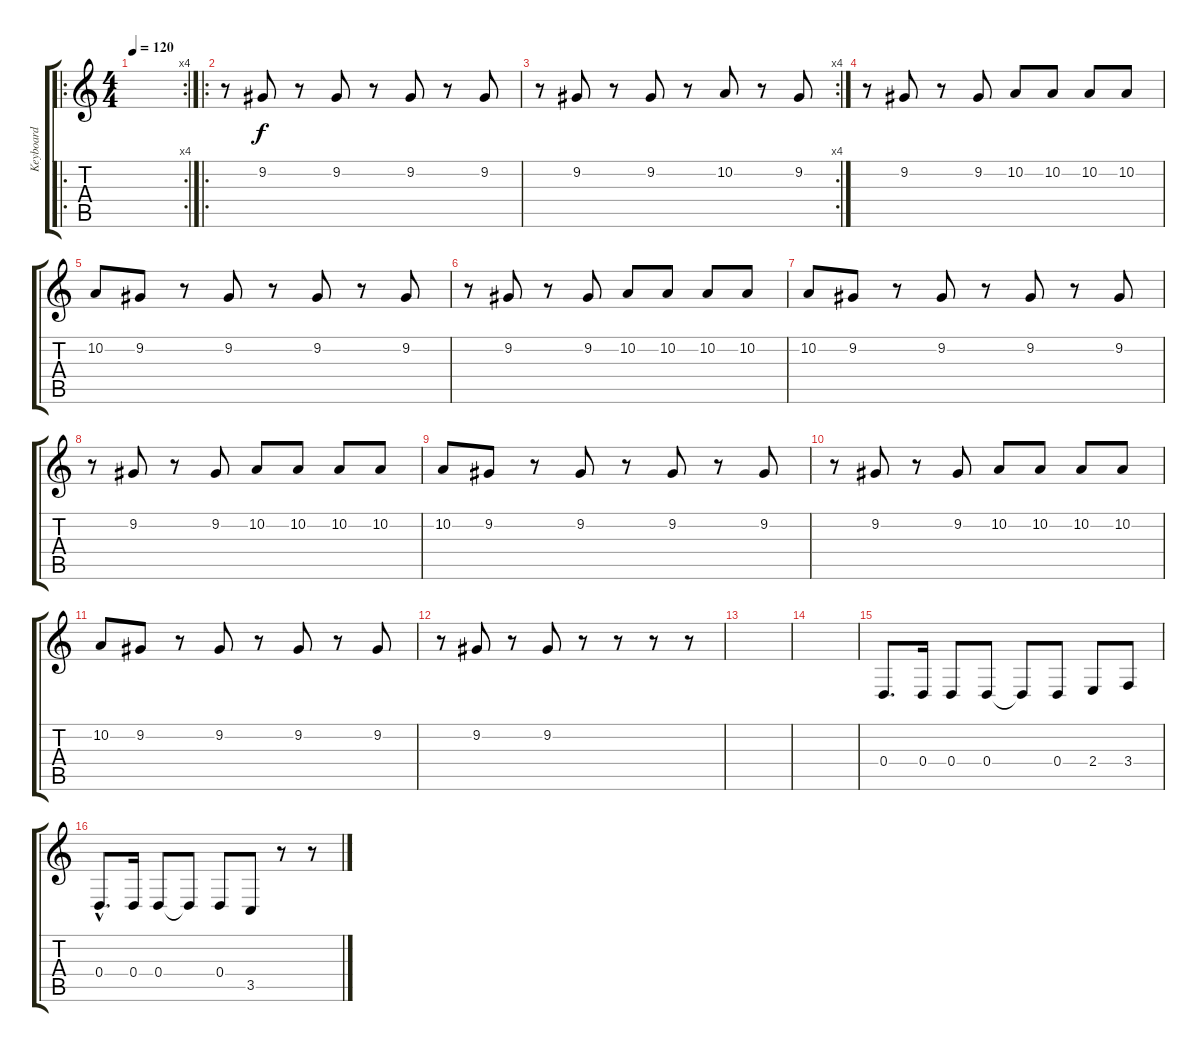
\track ("Keyboard" "Keyboard") {instrument rockorgan}
\staff {score tabs}
\tuning (E4 B3 G3 D3 A2 E2) {hide}
\ro
\rc 4
\ts (4 4)
\tempo 120
\clef g2
\ks c
|
\ro
r.8 9.2.8 r.8 9.2.8 r.8 9.2.8 r.8 9.2.8 |
\rc 4
r.8 9.2.8 r.8 9.2.8 r.8 10.2.8 r.8 9.2.8 |
r.8 9.2.8 r.8 9.2.8 10.2.8 10.2.8 10.2.8 10.2.8 |
10.2.8 9.2.8 r.8 9.2.8 r.8 9.2.8 r.8 9.2.8 |
r.8 9.2.8 r.8 9.2.8 10.2.8 10.2.8 10.2.8 10.2.8 |
10.2.8 9.2.8 r.8 9.2.8 r.8 9.2.8 r.8 9.2.8 |
r.8 9.2.8 r.8 9.2.8 10.2.8 10.2.8 10.2.8 10.2.8 |
10.2.8 9.2.8 r.8 9.2.8 r.8 9.2.8 r.8 9.2.8 |
r.8 9.2.8 r.8 9.2.8 10.2.8 10.2.8 10.2.8 10.2.8 |
10.2.8 9.2.8 r.8 9.2.8 r.8 9.2.8 r.8 9.2.8 |
r.8 9.2.8 r.8 9.2.8 r.8 r.8 r.8 r.8 |
|
|
0.4.8{d} 0.4.16 0.4.8 0.4.8 0.4{t}.8 0.4.8 2.4.8 3.4.8 |
0.4{hac}.8{d} 0.4.16 0.4.8 0.4{t}.8 0.4.8 3.5.8 r.8 r.8
